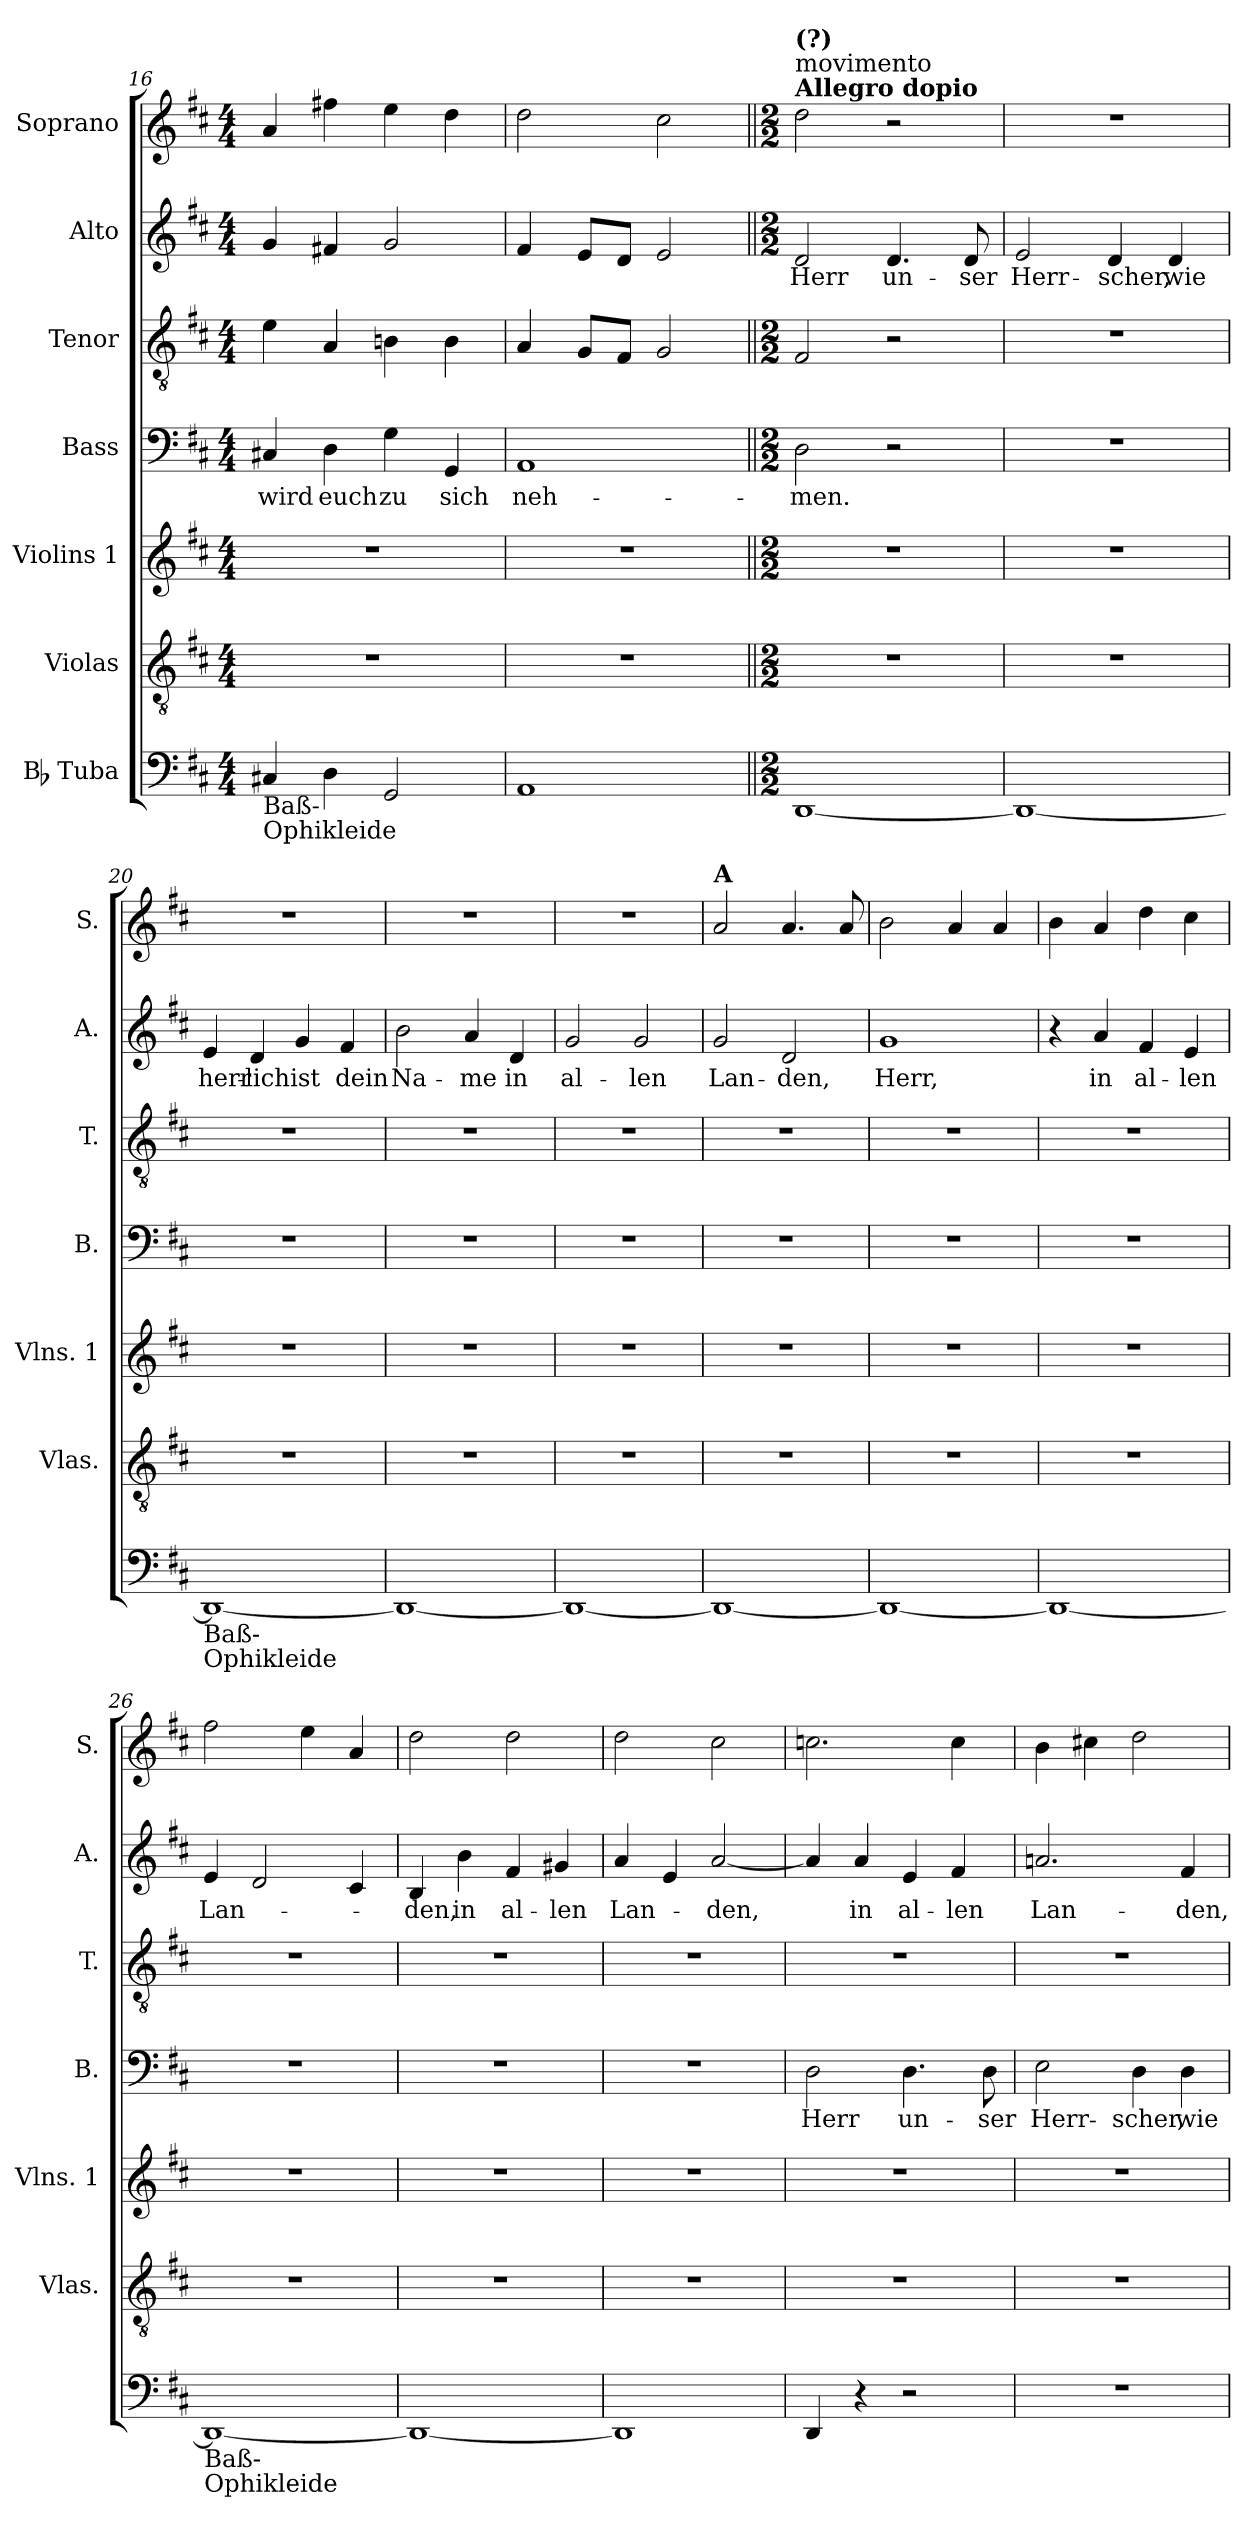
**kern	**kern	**kern	**kern	**text	**kern	**kern	**text	**kern
*part7	*part6	*part5	*part4	*part4	*part3	*part2	*part2	*part1
*staff7	*staff6	*staff5	*staff4	*staff4	*staff3	*staff2	*staff2	*staff1
*I"Bb Tuba	*I"Violas	*I"Violins 1	*I"Bass	*	*I"Tenor	*I"Alto	*	*I"Soprano
*	*I'Vlas.	*I'Vlns. 1	*I'B.	*	*I'T.	*I'A.	*	*I'S.
!!LO:PB:g=z
*clefF4	*clefGv2	*clefG2	*clefF4	*	*clefGv2	*clefG2	*	*clefG2
*k[f#c#]	*k[f#c#]	*k[f#c#]	*k[f#c#]	*	*k[f#c#]	*k[f#c#]	*	*k[f#c#]
*M4/4	*M4/4	*M4/4	*M4/4	*	*M4/4	*M4/4	*	*M4/4
=16	=16	=16	=16	=16	=16	=16	=16	=16
!LO:TX:b:t=Baß-	!	!	!	!	!	!	!	!
!LO:TX:b:t=Ophikleide	!	!	!	!	!	!	!	!
4C#X/	1r	1r	4C#X/	wird	4e\	4g/	.	4a/
4D\	.	.	4D\	euch	4A/	4f#X/	.	4ff#X\
2GG/	.	.	4G\	zu	4Bn\	2g/	.	4ee\
.	.	.	4GG/	sich	4B\	.	.	4dd\
=17	=17	=17	=17	=17	=17	=17	=17	=17
1AA	1r	1r	1AA	neh-	4A/	4f#/	.	2dd\
.	.	.	.	.	8G/L	8e/L	.	.
.	.	.	.	.	8F#/J	8d/J	.	.
.	.	.	.	.	2G/	2e/	.	2cc#\
=18||	=18||	=18||	=18||	=18||	=18||	=18||	=18||	=18||
*M2/2	*M2/2	*M2/2	*M2/2	*	*M2/2	*M2/2	*	*M2/2
*	*	*	*	*	*	*	*	*MM180
!	!	!	!	!	!	!	!	!LO:TX:a:B:t=Allegro dopio
!	!	!	!	!	!	!	!	!LO:TX:a:t=movimento
!	!	!	!	!	!	!	!	!LO:TX:a:B:t=(?)
[1DD	1r	1r	2D\	-men.	2F#/	2d/	Herr	2dd\
.	.	.	2r	.	2r	4.d/	un-	2r
.	.	.	.	.	.	8d/	-ser	.
=19	=19	=19	=19	=19	=19	=19	=19	=19
1DD_	1r	1r	1r	.	1r	2e/	Herr-	1r
.	.	.	.	.	.	4d/	-scher,	.
.	.	.	.	.	.	4d/	wie	.
=20	=20	=20	=20	=20	=20	=20	=20	=20
!LO:TX:b:t=Baß-	!	!	!	!	!	!	!	!
!LO:TX:b:t=Ophikleide	!	!	!	!	!	!	!	!
1DD_	1r	1r	1r	.	1r	4e/	herr-	1r
.	.	.	.	.	.	4d/	-lich	.
.	.	.	.	.	.	4g/	ist	.
.	.	.	.	.	.	4f#/	dein	.
!!LO:LB:g=z
=21	=21	=21	=21	=21	=21	=21	=21	=21
1DD_	1r	1r	1r	.	1r	2b\	Na-	1r
.	.	.	.	.	.	4a/	-me	.
.	.	.	.	.	.	4d/	in	.
=22	=22	=22	=22	=22	=22	=22	=22	=22
1DD_	1r	1r	1r	.	1r	2g/	al-	1r
.	.	.	.	.	.	2g/	-len	.
=23	=23	=23	=23	=23	=23	=23	=23	=23
!	!	!	!	!	!	!	!	!LO:TX:a:B:t=A
1DD_	1r	1r	1r	.	1r	2g/	Lan-	2a/
.	.	.	.	.	.	2d/	-den,	4.a/
.	.	.	.	.	.	.	.	8a/
=24	=24	=24	=24	=24	=24	=24	=24	=24
1DD_	1r	1r	1r	.	1r	1g	Herr,	2b\
.	.	.	.	.	.	.	.	4a/
.	.	.	.	.	.	.	.	4a/
=25	=25	=25	=25	=25	=25	=25	=25	=25
1DD_	1r	1r	1r	.	1r	4r	.	4b\
.	.	.	.	.	.	4a/	in	4a/
.	.	.	.	.	.	4f#/	al-	4dd\
.	.	.	.	.	.	4e/	-len	4cc#\
=26	=26	=26	=26	=26	=26	=26	=26	=26
!LO:TX:b:t=Baß-	!	!	!	!	!	!	!	!
!LO:TX:b:t=Ophikleide	!	!	!	!	!	!	!	!
1DD_	1r	1r	1r	.	1r	4e/	Lan-	2ff#\
.	.	.	.	.	.	2d/	.	.
.	.	.	.	.	.	.	.	4ee\
.	.	.	.	.	.	4c#/	.	4a/
=27	=27	=27	=27	=27	=27	=27	=27	=27
1DD_	1r	1r	1r	.	1r	4B/	-den,	2dd\
.	.	.	.	.	.	4b\	in	.
.	.	.	.	.	.	4f#/	al-	2dd\
.	.	.	.	.	.	4g#X/	-len	.
!!LO:LB:g=z
=28	=28	=28	=28	=28	=28	=28	=28	=28
1DD]	1r	1r	1r	.	1r	4a/	Lan-	2dd\
.	.	.	.	.	.	4e/	.	.
.	.	.	.	.	.	[2a/	-den,	2cc#\
=29	=29	=29	=29	=29	=29	=29	=29	=29
4DD/	1r	1r	2D\	Herr	1r	4a/]	.	2.ccn\
4r	.	.	.	.	.	4a/	in	.
2r	.	.	4.D\	un-	.	4e/	al-	.
.	.	.	.	.	.	4f#/	-len	4cc\
.	.	.	8D\	-ser	.	.	.	.
=30	=30	=30	=30	=30	=30	=30	=30	=30
1r	1r	1r	2E\	Herr-	1r	2.an/	Lan-	4b\
.	.	.	.	.	.	.	.	4cc#X\
.	.	.	4D\	-scher,	.	.	.	2dd\
.	.	.	4D\	wie	.	4f#/	-den,	.
=	=	=	=	=	=	=	=	=
*-	*-	*-	*-	*-	*-	*-	*-	*-
